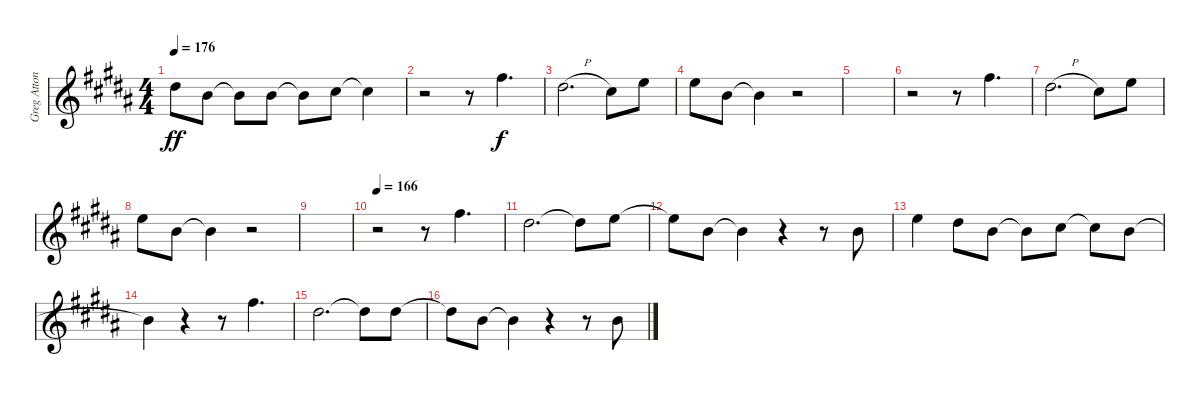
\track ("Greg Attonito - Vocals" "Greg Atton") {instrument overdrivenguitar}
\staff {score}
\tuning (E4 B3 G3 D3 A2 E2) {hide}
\ts (4 4)
\tempo 176
\clef g2
\ks b
4.2.8{dy ff} 0.2.8 0.2{t}.8 0.2.8 0.2{t}.8 2.2.8 2.2{t}.4 |
r.2 r.8 2.1.4{d dy f} |
4.2{h}.2{d} 2.2.8 0.1.8 |
0.1.8 0.2.8 0.2{t}.4 r.2 |
|
r.2 r.8 2.1.4{d} |
4.2{h}.2{d} 2.2.8 0.1.8 |
0.1.8 0.2.8 0.2{t}.4 r.2 |
|
\tempo 166
r.2 r.8 2.1.4{d} |
4.2.2{d} 4.2{t}.8 0.1.8 |
0.1{t}.8 0.2.8 0.2{t}.4 r.4 r.8 0.2.8 |
5.2.4 4.2.8 0.2.8 0.2{t}.8 6.3.8 6.3{t}.8 0.2.8 |
0.2{t}.4 r.4 r.8 2.1.4{d} |
4.2.2{d} 4.2{t}.8 4.2.8 |
4.2{t}.8 0.2.8 0.2{t}.4 r.4 r.8 0.2.8
